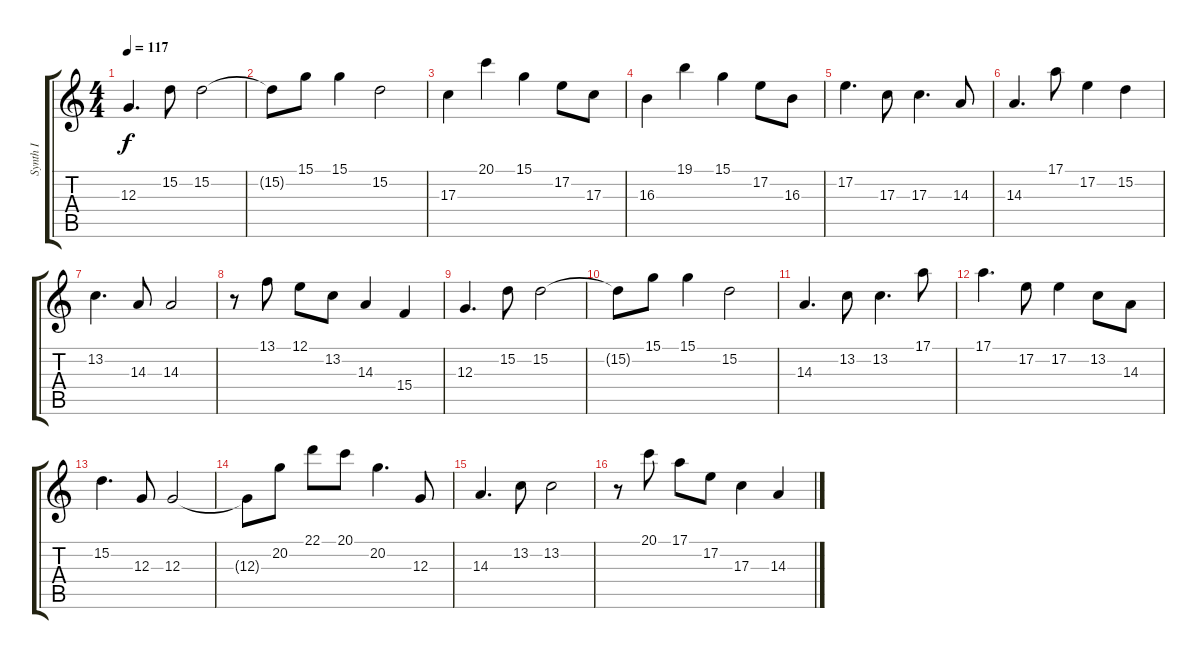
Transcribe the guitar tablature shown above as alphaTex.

\track ("Synth I" "Synth I") {instrument flute}
\staff {score tabs}
\tuning (E4 B3 G3 D3 A2 E2) {hide}
\ts (4 4)
\tempo 117
\clef g2
\ks c
12.3.4{d dy f} 15.2.8 15.2.2 |
15.2{t}.8 15.1.8 15.1.4 15.2.2 |
17.3.4 20.1.4 15.1.4 17.2.8 17.3.8 |
16.3.4 19.1.4 15.1.4 17.2.8 16.3.8 |
17.2.4{d} 17.3.8 17.3.4{d} 14.3.8 |
14.3.4{d} 17.1.8 17.2.4 15.2.4 |
13.2.4{d} 14.3.8 14.3.2 |
r.8 13.1.8 12.1.8 13.2.8 14.3.4 15.4.4 |
12.3.4{d} 15.2.8 15.2.2 |
15.2{t}.8 15.1.8 15.1.4 15.2.2 |
14.3.4{d} 13.2.8 13.2.4{d} 17.1.8 |
17.1.4{d} 17.2.8 17.2.4 13.2.8 14.3.8 |
15.2.4{d} 12.3.8 12.3.2 |
12.3{t}.8 20.2.8 22.1.8 20.1.8 20.2.4{d} 12.3.8 |
14.3.4{d} 13.2.8 13.2.2 |
r.8 20.1.8 17.1.8 17.2.8 17.3.4 14.3.4
